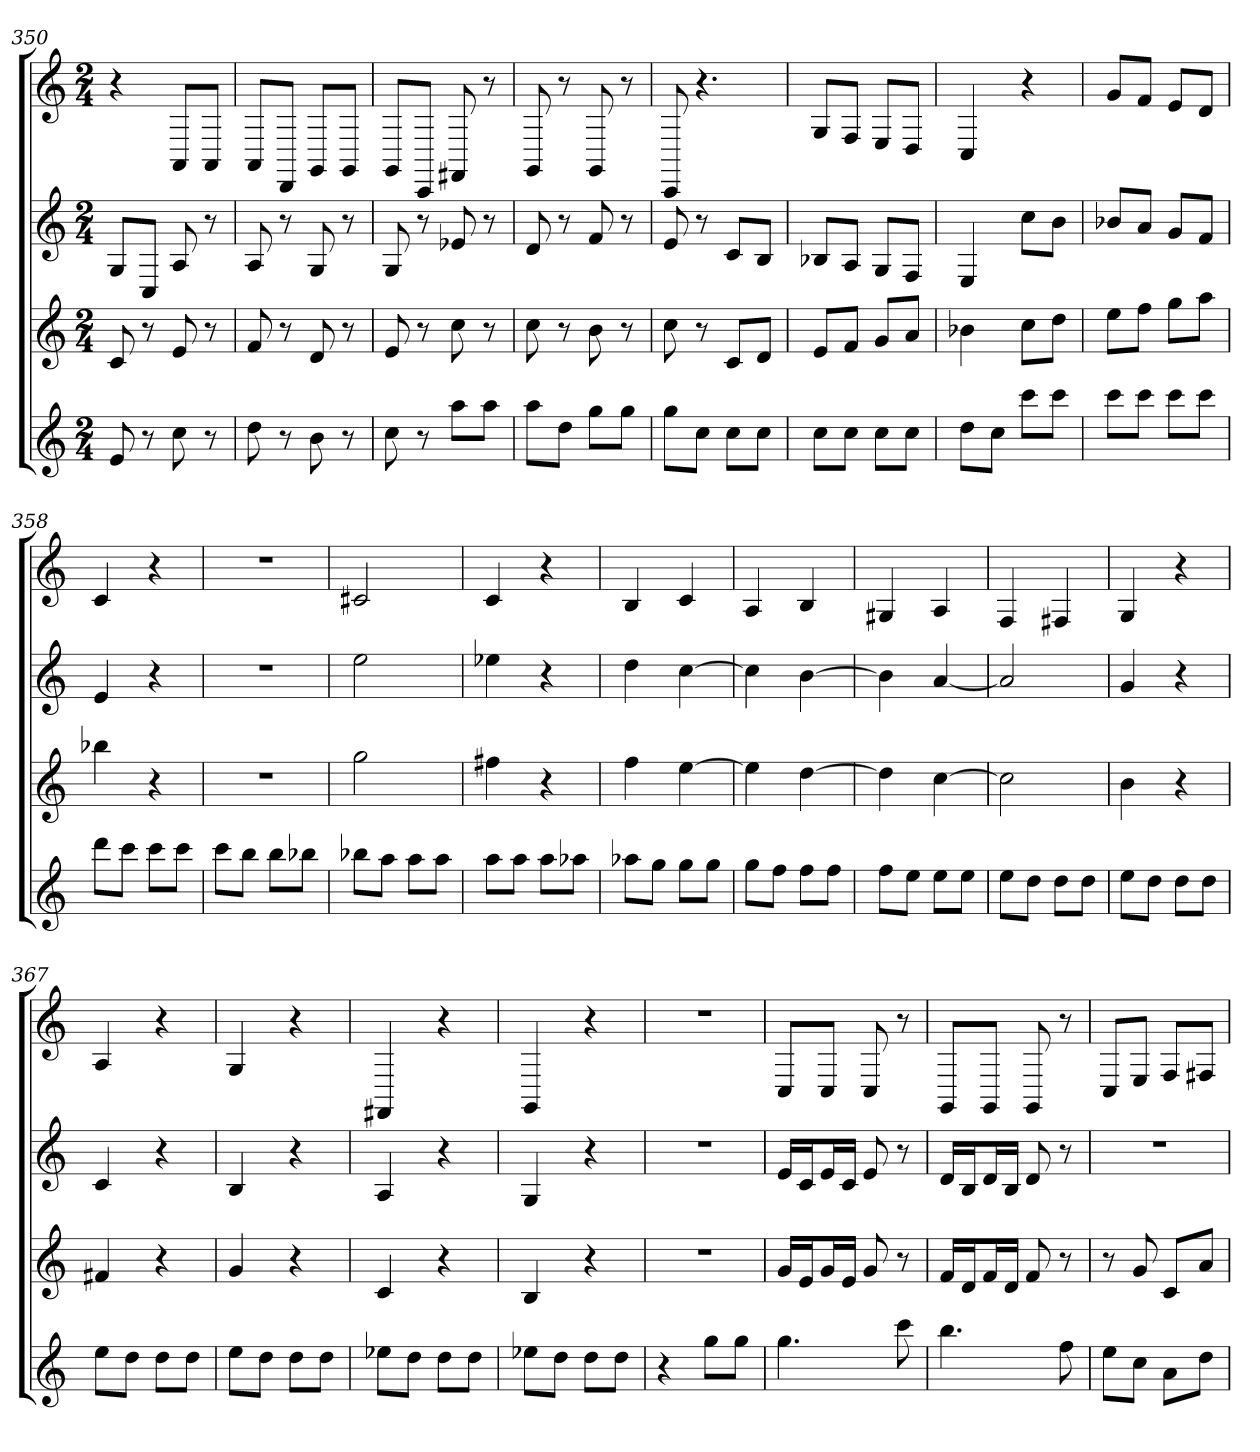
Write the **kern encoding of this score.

**kern	**kern	**kern	**kern
*part4	*part3	*part2	*part1
*staff4	*staff3	*staff2	*staff1
*k[]	*k[]	*k[]	*k[]
*C:	*C:	*C:	*C:
*M2/4	*M2/4	*M2/4	*M2/4
=350	=350	=350	=350
8e	8c	8GL	4r
8r	8r	8CJ	.
8cc	8e	8A	8AAL
8r	8r	8r	8AAJ
=351	=351	=351	=351
8dd	8f	8A	8AAL
8r	8r	8r	8DDJ
8b	8d	8G	8GGL
8r	8r	8r	8GGJ
=352	=352	=352	=352
8cc	8e	8G	8GGL
8r	8r	8r	8CCJ
8aaL	8cc	8e-X	8FF#X
8aaJ	8r	8r	8r
=353	=353	=353	=353
8aaL	8cc	8d	8GG
8ddJ	8r	8r	8r
8ggL	8b	8f	8GG
8ggJ	8r	8r	8r
=354	=354	=354	=354
8ggL	8cc	8e	8CC
8ccJ	8r	8r	4.r
8ccL	8cL	8cL	.
8ccJ	8dJ	8BJ	.
=355	=355	=355	=355
8ccL	8eL	8B-XL	8GL
8ccJ	8fJ	8AJ	8FJ
8ccL	8gL	8GL	8EL
8ccJ	8aJ	8FJ	8DJ
=356	=356	=356	=356
8ddL	4b-X	4E	4C
8ccJ	.	.	.
8cccL	8ccL	8ccL	4r
8cccJ	8ddJ	8bJ	.
=357	=357	=357	=357
8cccL	8eeL	8b-XL	8gL
8cccJ	8ffJ	8aJ	8fJ
8cccL	8ggL	8gL	8eL
8cccJ	8aaJ	8fJ	8dJ
=358	=358	=358	=358
8dddL	4bb-X	4e	4c
8cccJ	.	.	.
8cccL	4r	4r	4r
8cccJ	.	.	.
=359	=359	=359	=359
8cccL	2r	2r	2r
8bbJ	.	.	.
8bbL	.	.	.
8bb-XJ	.	.	.
=360	=360	=360	=360
8bb-XL	2gg	2ee	2c#X
8aaJ	.	.	.
8aaL	.	.	.
8aaJ	.	.	.
=361	=361	=361	=361
8aaL	4ff#X	4ee-X	4c
8aaJ	.	.	.
8aaL	4r	4r	4r
8aa-XJ	.	.	.
=362	=362	=362	=362
8aa-XL	4ff	4dd	4B
8ggJ	.	.	.
8ggL	[4ee	[4cc	4c
8ggJ	.	.	.
=363	=363	=363	=363
8ggL	4ee]	4cc]	4A
8ffJ	.	.	.
8ffL	[4dd	[4b	4B
8ffJ	.	.	.
=364	=364	=364	=364
8ffL	4dd]	4b]	4G#X
8eeJ	.	.	.
8eeL	[4cc	[4a	4A
8eeJ	.	.	.
=365	=365	=365	=365
8eeL	2cc]	2a]	4F
8ddJ	.	.	.
8ddL	.	.	4F#X
8ddJ	.	.	.
=366	=366	=366	=366
8eeL	4b	4g	4G
8ddJ	.	.	.
8ddL	4r	4r	4r
8ddJ	.	.	.
=367	=367	=367	=367
8eeL	4f#X	4c	4A
8ddJ	.	.	.
8ddL	4r	4r	4r
8ddJ	.	.	.
=368	=368	=368	=368
8eeL	4g	4B	4G
8ddJ	.	.	.
8ddL	4r	4r	4r
8ddJ	.	.	.
=369	=369	=369	=369
8ee-XL	4c	4A	4FF#X
8ddJ	.	.	.
8ddL	4r	4r	4r
8ddJ	.	.	.
=370	=370	=370	=370
8ee-XL	4B	4G	4GG
8ddJ	.	.	.
8ddL	4r	4r	4r
8ddJ	.	.	.
=371	=371	=371	=371
4r	2r	2r	2r
8ggL	.	.	.
8ggJ	.	.	.
=372	=372	=372	=372
4.gg	16gLL	16eLL	8CL
.	16eJ	16cJ	.
.	16gL	16eL	8CJ
.	16eJJ	16cJJ	.
.	8g	8e	8C
8ccc	8r	8r	8r
=373	=373	=373	=373
4.bb	16fLL	16dLL	8GGL
.	16dJ	16BJ	.
.	16fL	16dL	8GGJ
.	16dJJ	16BJJ	.
.	8f	8d	8GG
8ff	8r	8r	8r
=374	=374	=374	=374
8eeL	8r	2r	8CL
8ccJ	8g	.	8EJ
8aL	8cL	.	8FL
8ddJ	8aJ	.	8F#XJ
=	=	=	=
*-	*-	*-	*-
